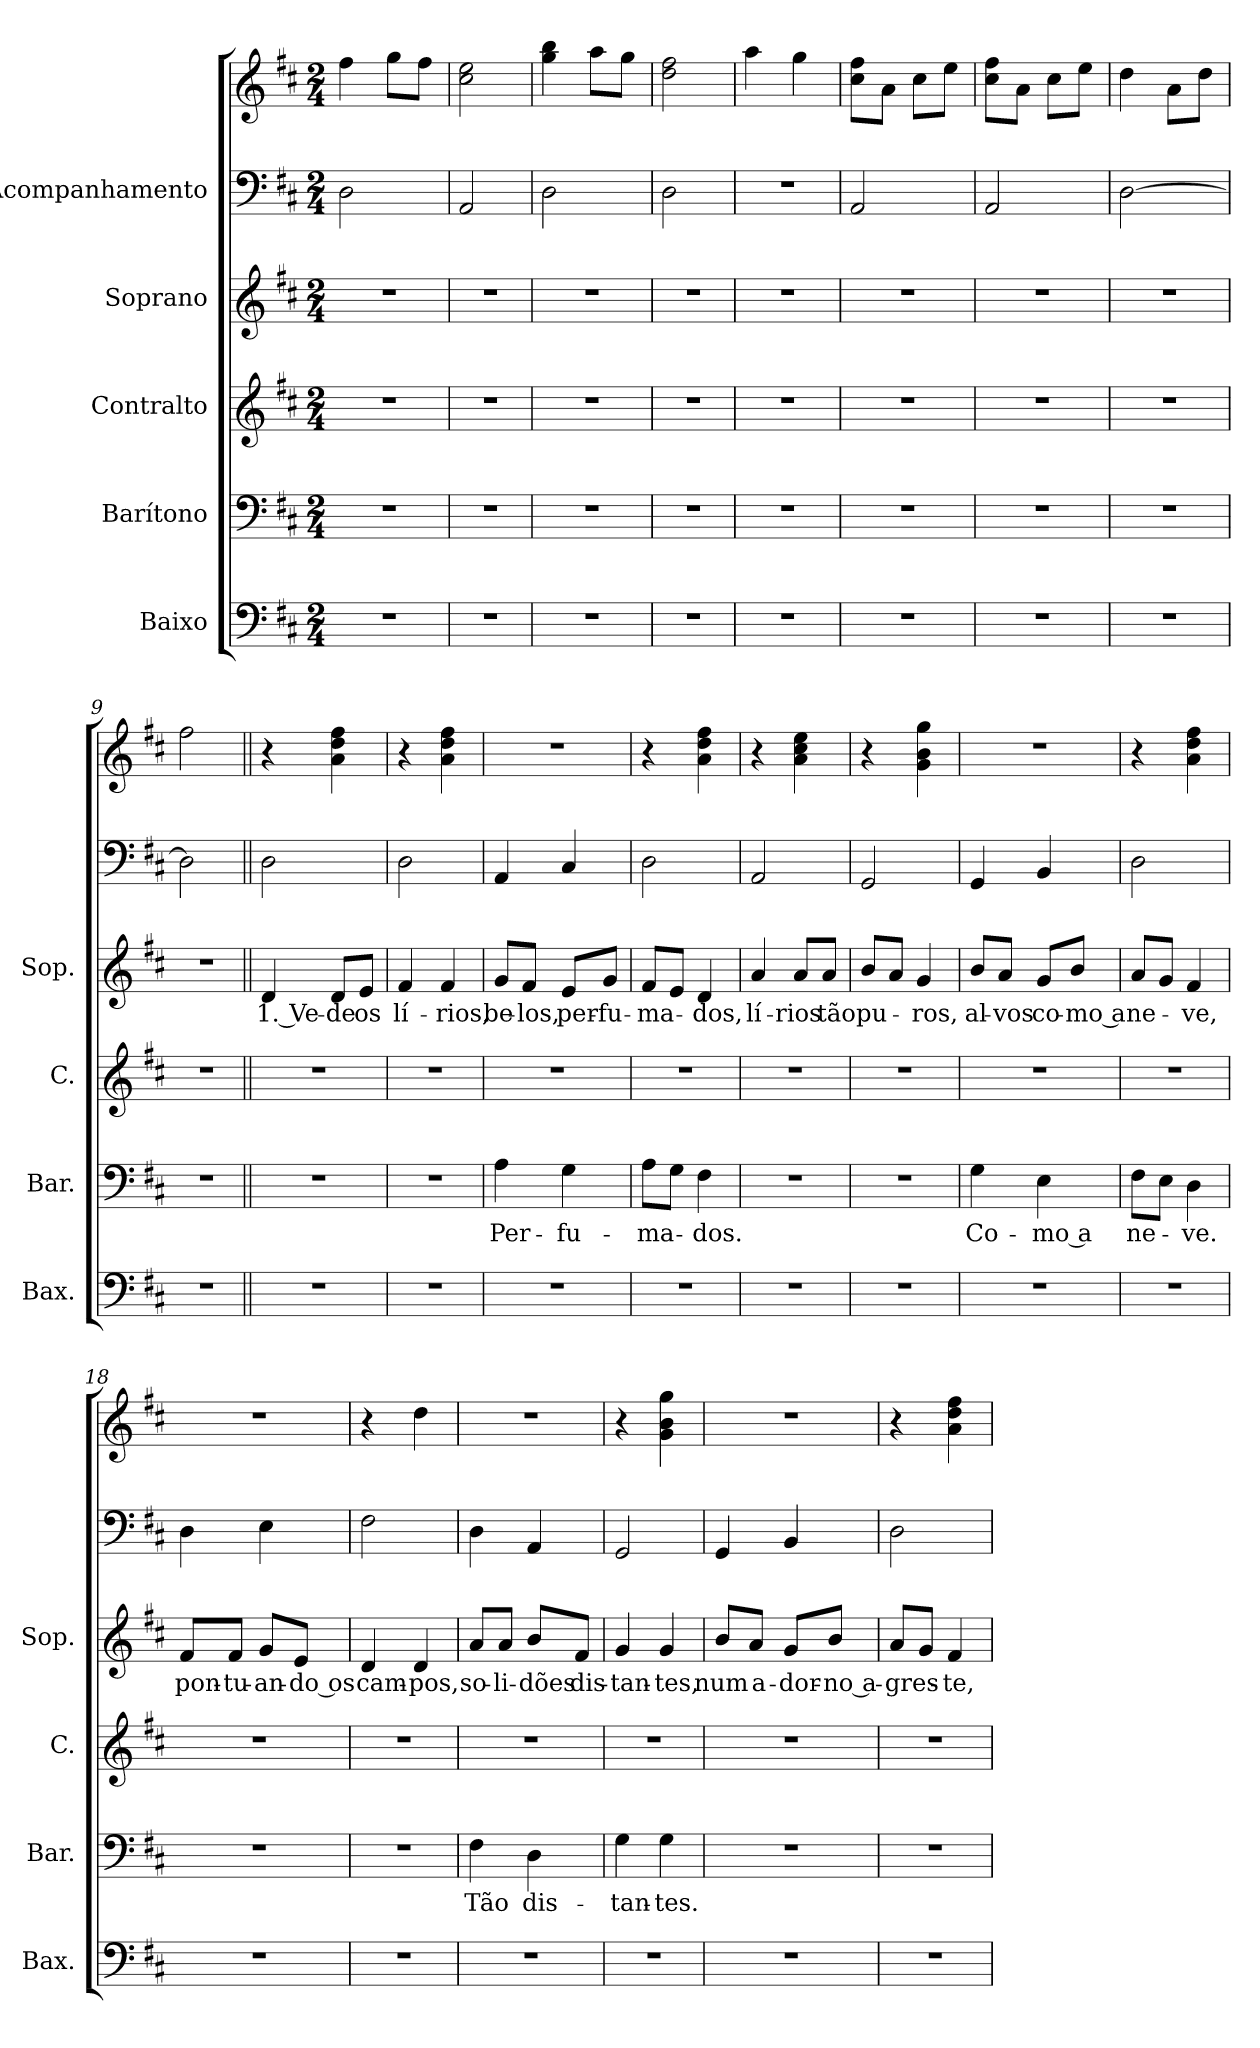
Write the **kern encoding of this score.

**kern	**kern	**text	**kern	**kern	**text	**kern	**kern
*part5	*part4	*part4	*part3	*part2	*part2	*part1	*part1
*staff6	*staff5	*staff5	*staff4	*staff3	*staff3	*staff2	*staff1
*I"Baixo	*I"Barítono	*	*I"Contralto	*I"Soprano	*	*I"Acompanhamento	*
*I'Bax.	*I'Bar.	*	*I'C.	*I'Sop.	*	*	*
*clefF4	*clefF4	*	*clefG2	*clefG2	*	*clefF4	*clefG2
*k[f#c#]	*k[f#c#]	*	*k[f#c#]	*k[f#c#]	*	*k[f#c#]	*k[f#c#]
*M2/4	*M2/4	*	*M2/4	*M2/4	*	*M2/4	*M2/4
*MM90	*MM90	*	*MM90	*MM90	*	*MM90	*MM90
=1	=1	=1	=1	=1	=1	=1	=1
2r	2r	.	2r	2r	.	2D\	4ff#\
.	.	.	.	.	.	.	8gg\L
.	.	.	.	.	.	.	8ff#\J
=2	=2	=2	=2	=2	=2	=2	=2
2r	2r	.	2r	2r	.	2AA/	2cc#\ 2ee\
=3	=3	=3	=3	=3	=3	=3	=3
2r	2r	.	2r	2r	.	2D\	4gg\ 4bb\
.	.	.	.	.	.	.	8aa\L
.	.	.	.	.	.	.	8gg\J
=4	=4	=4	=4	=4	=4	=4	=4
2r	2r	.	2r	2r	.	2D\	2dd\ 2ff#\
=5	=5	=5	=5	=5	=5	=5	=5
2r	2r	.	2r	2r	.	2r	4aa\
.	.	.	.	.	.	.	4gg\
=6	=6	=6	=6	=6	=6	=6	=6
2r	2r	.	2r	2r	.	2AA/	8cc#\ 8ff#\L
.	.	.	.	.	.	.	8a\J
.	.	.	.	.	.	.	8cc#\L
.	.	.	.	.	.	.	8ee\J
=7	=7	=7	=7	=7	=7	=7	=7
2r	2r	.	2r	2r	.	2AA/	8cc#\ 8ff#\L
.	.	.	.	.	.	.	8a\J
.	.	.	.	.	.	.	8cc#\L
.	.	.	.	.	.	.	8ee\J
=8	=8	=8	=8	=8	=8	=8	=8
2r	2r	.	2r	2r	.	[2D\	4dd\
.	.	.	.	.	.	.	8a\L
.	.	.	.	.	.	.	8dd\J
=9	=9	=9	=9	=9	=9	=9	=9
2r	2r	.	2r	2r	.	2D\]	2ff#\
!!LO:LB:g=z
=10||	=10||	=10||	=10||	=10||	=10||	=10||	=10||
!	!	!	!	!	!LO:LY:b	!	!
2r	2r	.	2r	4d/	1. Ve-	2D\	4r
!	!	!	!	!	!LO:LY:b	!	!
.	.	.	.	8d/L	-de	.	4a\ 4dd\ 4ff#\
!	!	!	!	!	!LO:LY:b	!	!
.	.	.	.	8e/J	os	.	.
=11	=11	=11	=11	=11	=11	=11	=11
!	!	!	!	!	!LO:LY:b	!	!
2r	2r	.	2r	4f#/	lí-	2D\	4r
!	!	!	!	!	!LO:LY:b	!	!
.	.	.	.	4f#/	-rios,	.	4a\ 4dd\ 4ff#\
=12	=12	=12	=12	=12	=12	=12	=12
!	!	!LO:LY:b	!	!	!LO:LY:b	!	!
2r	4A\	Per-	2r	8g/L	be-	4AA/	2r
!	!	!	!	!	!LO:LY:b	!	!
.	.	.	.	8f#/J	-los,	.	.
!	!	!LO:LY:b	!	!	!LO:LY:b	!	!
.	4G\	-fu-	.	8e/L	per-	4C#/	.
!	!	!	!	!	!LO:LY:b	!	!
.	.	.	.	8g/J	-fu-	.	.
=13	=13	=13	=13	=13	=13	=13	=13
!	!	!LO:LY:b	!	!	!LO:LY:b	!	!
2r	8A\L	-ma-	2r	8f#/L	-ma-	2D\	4r
.	8G\J	.	.	8e/J	.	.	.
!	!	!LO:LY:b	!	!	!LO:LY:b	!	!
.	4F#\	-dos.	.	4d/	-dos,	.	4a\ 4dd\ 4ff#\
=14	=14	=14	=14	=14	=14	=14	=14
!	!	!	!	!	!LO:LY:b	!	!
2r	2r	.	2r	4a/	lí-	2AA/	4r
!	!	!	!	!	!LO:LY:b	!	!
.	.	.	.	8a/L	-rios	.	4a\ 4cc#\ 4ee\
!	!	!	!	!	!LO:LY:b	!	!
.	.	.	.	8a/J	tão	.	.
=15	=15	=15	=15	=15	=15	=15	=15
!	!	!	!	!	!LO:LY:b	!	!
2r	2r	.	2r	8b/L	pu-	2GG/	4r
.	.	.	.	8a/J	.	.	.
!	!	!	!	!	!LO:LY:b	!	!
.	.	.	.	4g/	-ros,	.	4g\ 4b\ 4gg\
!!LO:PB:g=z
=16	=16	=16	=16	=16	=16	=16	=16
!	!	!LO:LY:b	!	!	!LO:LY:b	!	!
2r	4G\	Co-	2r	8b/L	al-	4GG/	2r
!	!	!	!	!	!LO:LY:b	!	!
.	.	.	.	8a/J	-vos	.	.
!	!	!LO:LY:b	!	!	!LO:LY:b	!	!
.	4E\	-mo a	.	8g/L	co-	4BB/	.
!	!	!	!	!	!LO:LY:b	!	!
.	.	.	.	8b/J	-mo a	.	.
=17	=17	=17	=17	=17	=17	=17	=17
!	!	!LO:LY:b	!	!	!LO:LY:b	!	!
2r	8F#\L	ne-	2r	8a/L	ne-	2D\	4r
.	8E\J	.	.	8g/J	.	.	.
!	!	!LO:LY:b	!	!	!LO:LY:b	!	!
.	4D\	-ve.	.	4f#/	-ve,	.	4a\ 4dd\ 4ff#\
=18	=18	=18	=18	=18	=18	=18	=18
!	!	!	!	!	!LO:LY:b	!	!
2r	2r	.	2r	8f#/L	pon-	4D\	2r
!	!	!	!	!	!LO:LY:b	!	!
.	.	.	.	8f#/J	-tu-	.	.
!	!	!	!	!	!LO:LY:b	!	!
.	.	.	.	8g/L	-an-	4E\	.
!	!	!	!	!	!LO:LY:b	!	!
.	.	.	.	8e/J	-do os	.	.
=19	=19	=19	=19	=19	=19	=19	=19
!	!	!	!	!	!LO:LY:b	!	!
2r	2r	.	2r	4d/	cam-	2F#\	4r
!	!	!	!	!	!LO:LY:b	!	!
.	.	.	.	4d/	-pos,	.	4dd\
=20	=20	=20	=20	=20	=20	=20	=20
!	!	!LO:LY:b	!	!	!LO:LY:b	!	!
2r	4F#\	Tão	2r	8a/L	so-	4D\	2r
!	!	!	!	!	!LO:LY:b	!	!
.	.	.	.	8a/J	-li-	.	.
!	!	!LO:LY:b	!	!	!LO:LY:b	!	!
.	4D\	dis-	.	8b/L	-dões	4AA/	.
!	!	!	!	!	!LO:LY:b	!	!
.	.	.	.	8f#/J	dis-	.	.
=21	=21	=21	=21	=21	=21	=21	=21
!	!	!LO:LY:b	!	!	!LO:LY:b	!	!
2r	4G\	-tan-	2r	4g/	-tan-	2GG/	4r
!	!	!LO:LY:b	!	!	!LO:LY:b	!	!
.	4G\	-tes.	.	4g/	-tes,	.	4g\ 4b\ 4gg\
!!LO:LB:g=z
=22	=22	=22	=22	=22	=22	=22	=22
!	!	!	!	!	!LO:LY:b	!	!
2r	2r	.	2r	8b/L	num	4GG/	2r
!	!	!	!	!	!LO:LY:b	!	!
.	.	.	.	8a/J	a-	.	.
!	!	!	!	!	!LO:LY:b	!	!
.	.	.	.	8g/L	-dor-	4BB/	.
!	!	!	!	!	!LO:LY:b	!	!
.	.	.	.	8b/J	-no a-	.	.
=23	=23	=23	=23	=23	=23	=23	=23
!	!	!	!	!	!LO:LY:b	!	!
2r	2r	.	2r	8a/L	-gres-	2D\	4r
.	.	.	.	8g/J	.	.	.
!	!	!	!	!	!LO:LY:b	!	!
.	.	.	.	4f#/	-te,	.	4a\ 4dd\ 4ff#\
=	=	=	=	=	=	=	=
*-	*-	*-	*-	*-	*-	*-	*-
